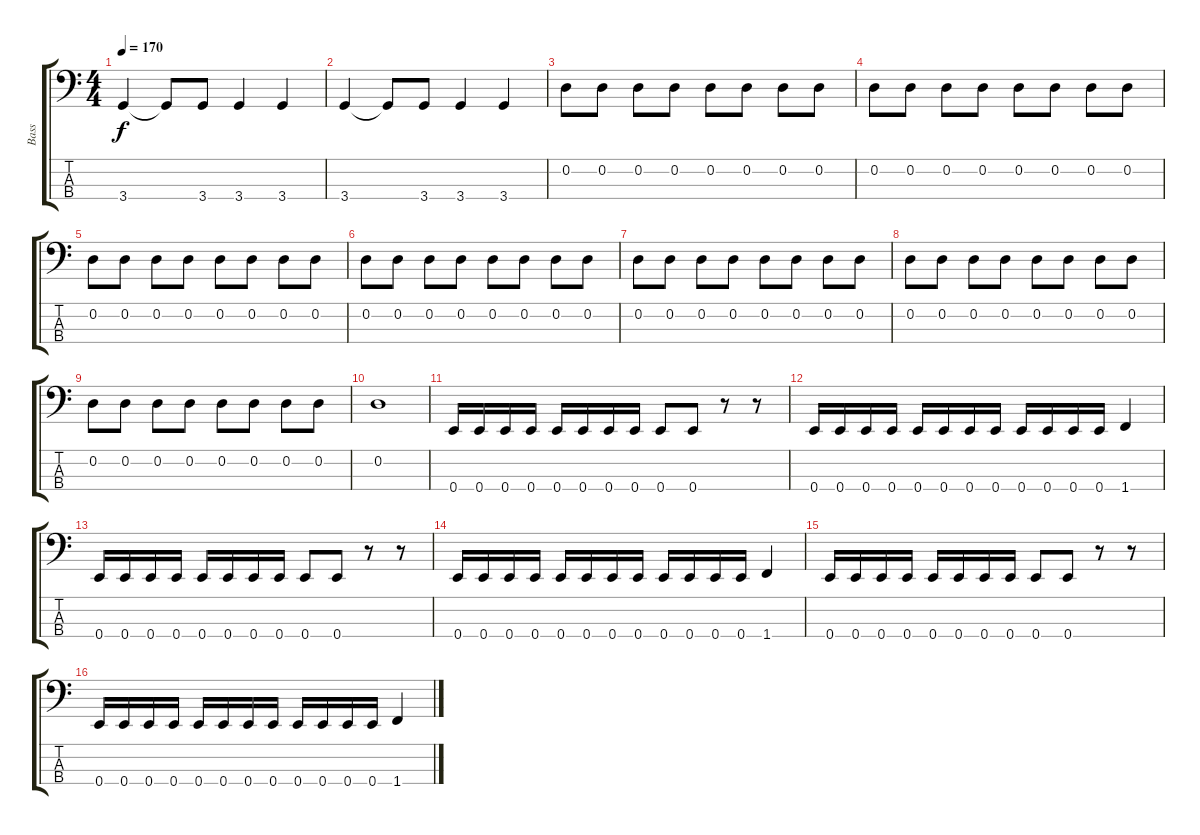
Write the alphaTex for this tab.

\track ("Bass" "Bass") {instrument electricbassfinger}
\staff {score tabs}
\tuning (G2 D2 A1 E1) {hide}
\ts (4 4)
\tempo 170
\clef f4
\ks c
3.4.4{dy f} 3.4{t}.8 3.4.8 3.4.4 3.4.4 |
3.4.4 3.4{t}.8 3.4.8 3.4.4 3.4.4 |
0.2.8 0.2.8 0.2.8 0.2.8 0.2.8 0.2.8 0.2.8 0.2.8 |
0.2.8 0.2.8 0.2.8 0.2.8 0.2.8 0.2.8 0.2.8 0.2.8 |
0.2.8 0.2.8 0.2.8 0.2.8 0.2.8 0.2.8 0.2.8 0.2.8 |
0.2.8 0.2.8 0.2.8 0.2.8 0.2.8 0.2.8 0.2.8 0.2.8 |
0.2.8 0.2.8 0.2.8 0.2.8 0.2.8 0.2.8 0.2.8 0.2.8 |
0.2.8 0.2.8 0.2.8 0.2.8 0.2.8 0.2.8 0.2.8 0.2.8 |
0.2.8 0.2.8 0.2.8 0.2.8 0.2.8 0.2.8 0.2.8 0.2.8 |
0.2.1 |
0.4.16 0.4.16 0.4.16 0.4.16 0.4.16 0.4.16 0.4.16 0.4.16 0.4.8 0.4.8 r.8 r.8 |
0.4.16 0.4.16 0.4.16 0.4.16 0.4.16 0.4.16 0.4.16 0.4.16 0.4.16 0.4.16 0.4.16 0.4.16 1.4.4 |
0.4.16 0.4.16 0.4.16 0.4.16 0.4.16 0.4.16 0.4.16 0.4.16 0.4.8 0.4.8 r.8 r.8 |
0.4.16 0.4.16 0.4.16 0.4.16 0.4.16 0.4.16 0.4.16 0.4.16 0.4.16 0.4.16 0.4.16 0.4.16 1.4.4 |
0.4.16 0.4.16 0.4.16 0.4.16 0.4.16 0.4.16 0.4.16 0.4.16 0.4.8 0.4.8 r.8 r.8 |
0.4.16 0.4.16 0.4.16 0.4.16 0.4.16 0.4.16 0.4.16 0.4.16 0.4.16 0.4.16 0.4.16 0.4.16 1.4.4
